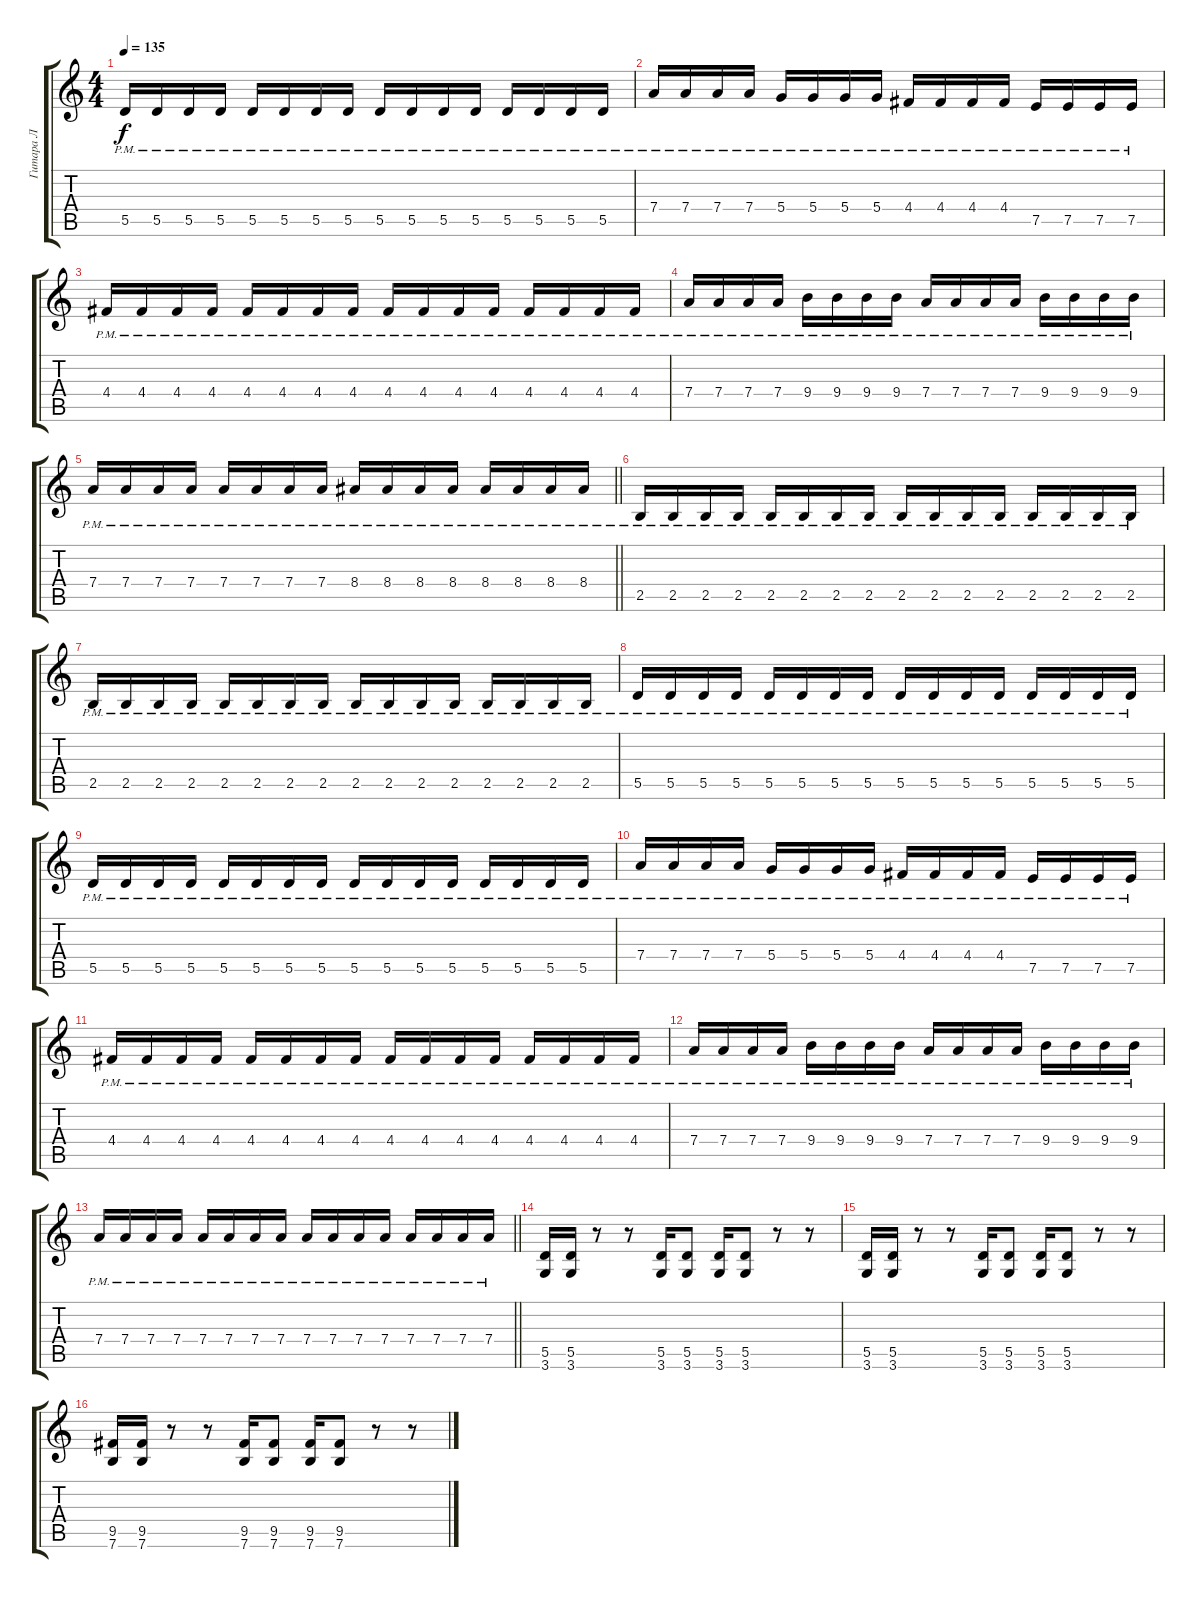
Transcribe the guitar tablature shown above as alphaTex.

\track ("Гитара Л" "Гитара Л") {instrument overdrivenguitar}
\staff {score tabs}
\tuning (E4 B3 G3 D3 A2 E2) {hide}
\ts (4 4)
\tempo 135
\clef g2
\ks c
5.5{pm}.16{dy f} 5.5{pm}.16 5.5{pm}.16 5.5{pm}.16 5.5{pm}.16 5.5{pm}.16 5.5{pm}.16 5.5{pm}.16 5.5{pm}.16 5.5{pm}.16 5.5{pm}.16 5.5{pm}.16 5.5{pm}.16 5.5{pm}.16 5.5{pm}.16 5.5{pm}.16 |
7.4{pm}.16 7.4{pm}.16 7.4{pm}.16 7.4{pm}.16 5.4{pm}.16 5.4{pm}.16 5.4{pm}.16 5.4{pm}.16 4.4{pm}.16 4.4{pm}.16 4.4{pm}.16 4.4{pm}.16 7.5{pm}.16 7.5{pm}.16 7.5{pm}.16 7.5{pm}.16 |
4.4{pm}.16 4.4{pm}.16 4.4{pm}.16 4.4{pm}.16 4.4{pm}.16 4.4{pm}.16 4.4{pm}.16 4.4{pm}.16 4.4{pm}.16 4.4{pm}.16 4.4{pm}.16 4.4{pm}.16 4.4{pm}.16 4.4{pm}.16 4.4{pm}.16 4.4{pm}.16 |
7.4{pm}.16 7.4{pm}.16 7.4{pm}.16 7.4{pm}.16 9.4{pm}.16 9.4{pm}.16 9.4{pm}.16 9.4{pm}.16 7.4{pm}.16 7.4{pm}.16 7.4{pm}.16 7.4{pm}.16 9.4{pm}.16 9.4{pm}.16 9.4{pm}.16 9.4{pm}.16 |
\barLineRight lightlight
7.4{pm}.16 7.4{pm}.16 7.4{pm}.16 7.4{pm}.16 7.4{pm}.16 7.4{pm}.16 7.4{pm}.16 7.4{pm}.16 8.4{pm}.16 8.4{pm}.16 8.4{pm}.16 8.4{pm}.16 8.4{pm}.16 8.4{pm}.16 8.4{pm}.16 8.4{pm}.16 |
\section ("" " ")
2.5{pm}.16{volume 8} 2.5{pm}.16 2.5{pm}.16 2.5{pm}.16 2.5{pm}.16 2.5{pm}.16 2.5{pm}.16 2.5{pm}.16 2.5{pm}.16 2.5{pm}.16 2.5{pm}.16 2.5{pm}.16 2.5{pm}.16 2.5{pm}.16 2.5{pm}.16 2.5{pm}.16 |
2.5{pm}.16 2.5{pm}.16 2.5{pm}.16 2.5{pm}.16 2.5{pm}.16 2.5{pm}.16 2.5{pm}.16 2.5{pm}.16 2.5{pm}.16 2.5{pm}.16 2.5{pm}.16 2.5{pm}.16 2.5{pm}.16 2.5{pm}.16 2.5{pm}.16 2.5{pm}.16 |
5.5{pm}.16 5.5{pm}.16 5.5{pm}.16 5.5{pm}.16 5.5{pm}.16 5.5{pm}.16 5.5{pm}.16 5.5{pm}.16 5.5{pm}.16 5.5{pm}.16 5.5{pm}.16 5.5{pm}.16 5.5{pm}.16 5.5{pm}.16 5.5{pm}.16 5.5{pm}.16 |
5.5{pm}.16 5.5{pm}.16 5.5{pm}.16 5.5{pm}.16 5.5{pm}.16 5.5{pm}.16 5.5{pm}.16 5.5{pm}.16 5.5{pm}.16 5.5{pm}.16 5.5{pm}.16 5.5{pm}.16 5.5{pm}.16 5.5{pm}.16 5.5{pm}.16 5.5{pm}.16 |
7.4{pm}.16 7.4{pm}.16 7.4{pm}.16 7.4{pm}.16 5.4{pm}.16 5.4{pm}.16 5.4{pm}.16 5.4{pm}.16 4.4{pm}.16 4.4{pm}.16 4.4{pm}.16 4.4{pm}.16 7.5{pm}.16 7.5{pm}.16 7.5{pm}.16 7.5{pm}.16 |
4.4{pm}.16 4.4{pm}.16 4.4{pm}.16 4.4{pm}.16 4.4{pm}.16 4.4{pm}.16 4.4{pm}.16 4.4{pm}.16 4.4{pm}.16 4.4{pm}.16 4.4{pm}.16 4.4{pm}.16 4.4{pm}.16 4.4{pm}.16 4.4{pm}.16 4.4{pm}.16 |
7.4{pm}.16 7.4{pm}.16 7.4{pm}.16 7.4{pm}.16 9.4{pm}.16 9.4{pm}.16 9.4{pm}.16 9.4{pm}.16 7.4{pm}.16 7.4{pm}.16 7.4{pm}.16 7.4{pm}.16 9.4{pm}.16 9.4{pm}.16 9.4{pm}.16 9.4{pm}.16 |
\barLineRight lightlight
7.4{pm}.16 7.4{pm}.16 7.4{pm}.16 7.4{pm}.16 7.4{pm}.16 7.4{pm}.16 7.4{pm}.16 7.4{pm}.16 7.4{pm}.16 7.4{pm}.16 7.4{pm}.16 7.4{pm}.16 7.4{pm}.16 7.4{pm}.16 7.4{pm}.16 7.4{pm}.16 |
\section ("" " ")
(5.5 3.6).16{volume 10} (5.5 3.6).16 r.8 r.8 (5.5 3.6).16 (5.5 3.6).8 (5.5 3.6).16 (5.5 3.6).8 r.8 r.8 |
(5.5 3.6).16 (5.5 3.6).16 r.8 r.8 (5.5 3.6).16 (5.5 3.6).8 (5.5 3.6).16 (5.5 3.6).8 r.8 r.8 |
(9.5 7.6).16 (9.5 7.6).16 r.8 r.8 (9.5 7.6).16 (9.5 7.6).8 (9.5 7.6).16 (9.5 7.6).8 r.8 r.8
